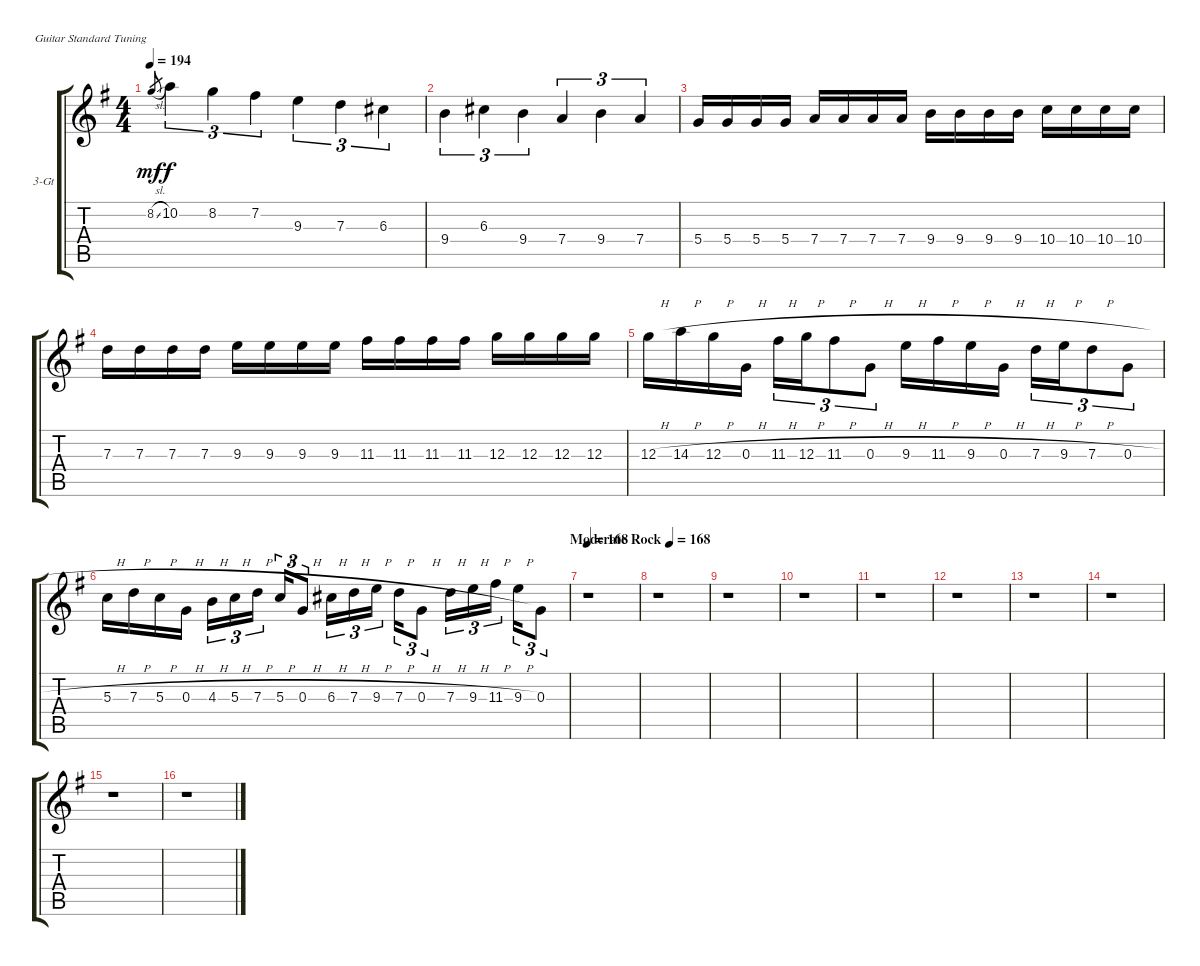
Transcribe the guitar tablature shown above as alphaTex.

\bracketExtendMode groupsimilarinstruments
\firstSystemTrackNameOrientation horizontal
\otherSystemsTrackNameOrientation horizontal
\track ("3-Gt" "3-Gt") {instrument distortionguitar}
\staff {score tabs}
\tuning (E4 B3 G3 D3 A2 E2)
\ts (4 4)
\tempo 194
\clef g2
\scale
1.05549
\ks g
8.2{sl}.8{gr dy mf} 10.2.4{tu (3 2) dy f} 8.2.4{tu (3 2)} 7.2.4{tu (3 2)} 9.3.4{tu (3 2)} 7.3.4{tu (3 2)} 6.3.4{tu (3 2)} |
\scale
0.944515 9.4.4{tu (3 2)} 6.3.4{tu (3 2)} 9.4.4{tu (3 2)} 7.4.4{tu (3 2)} 9.4.4{tu (3 2)} 7.4.4{tu (3 2)} |
\scale
1.05549 5.4.16 5.4.16 5.4.16 5.4.16 7.4.16 7.4.16 7.4.16 7.4.16 9.4.16 9.4.16 9.4.16 9.4.16 10.4.16 10.4.16 10.4.16 10.4.16 |
\scale
0.944515 7.3.16 7.3.16 7.3.16 7.3.16 9.3.16 9.3.16 9.3.16 9.3.16 11.3.16 11.3.16 11.3.16 11.3.16 12.3.16 12.3.16 12.3.16 12.3.16 |
\scale
1.05549 12.3{h}.16 14.3{h}.16 12.3{h}.16 0.3{h}.16 11.3{h}.16{tu (3 2)} 12.3{h}.16{tu (3 2)} 11.3{h}.8{tu (3 2)} 0.3{h}.8{tu (3 2)} 9.3{h}.16 11.3{h}.16 9.3{h}.16 0.3{h}.16 7.3{h}.16{tu (3 2)} 9.3{h}.16{tu (3 2)} 7.3{h}.8{tu (3 2)} 0.3{h}.8{tu (3 2)} |
\tempo (168 "Moderate Rock" 1)
\scale
0.944515 5.3{h}.16 7.3{h}.16 5.3{h}.16 0.3{h}.16 4.3{h}.16{tu (3 2)} 5.3{h}.16{tu (3 2)} 7.3{h}.16{tu (3 2)} 5.3{h}.16{tu (3 2)} 0.3{h}.8{tu (3 2)} 6.3{h}.16{tu (3 2)} 7.3{h}.16{tu (3 2)} 9.3{h}.16{tu (3 2)} 7.3{h}.16{tu (3 2)} 0.3{h}.8{tu (3 2)} 7.3{h}.16{tu (3 2)} 9.3{h}.16{tu (3 2)} 11.3{h}.16{tu (3 2)} 9.3{h}.16{tu (3 2)} 0.3.8{tu (3 2)} |
\tempo 168
\scale
1.05549 r.1 |
\scale
0.944515 r.1 |
\scale
1.05549 r.1 |
\scale
0.944515 r.1 |
\scale
1.05549 r.1 |
\scale
0.944515 r.1 |
\scale
1.05549 r.1 |
\scale
0.944515 r.1 |
\scale
1.05549 r.1 |
\scale
0.944515 r.1
